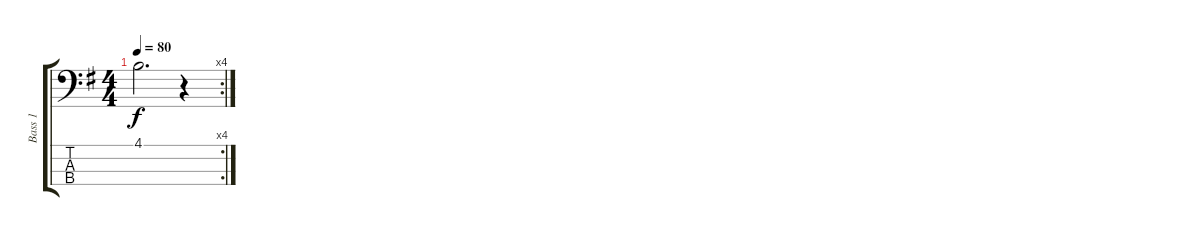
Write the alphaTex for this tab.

\track ("Bass 1" "Bass 1") {instrument electricbasspick}
\staff {score tabs}
\tuning (G2 D2 A1 E1) {hide}
\rc 4
\ts (4 4)
\tempo 80
\clef f4
\ks eminor
4.1.2{d dy f} r.4
